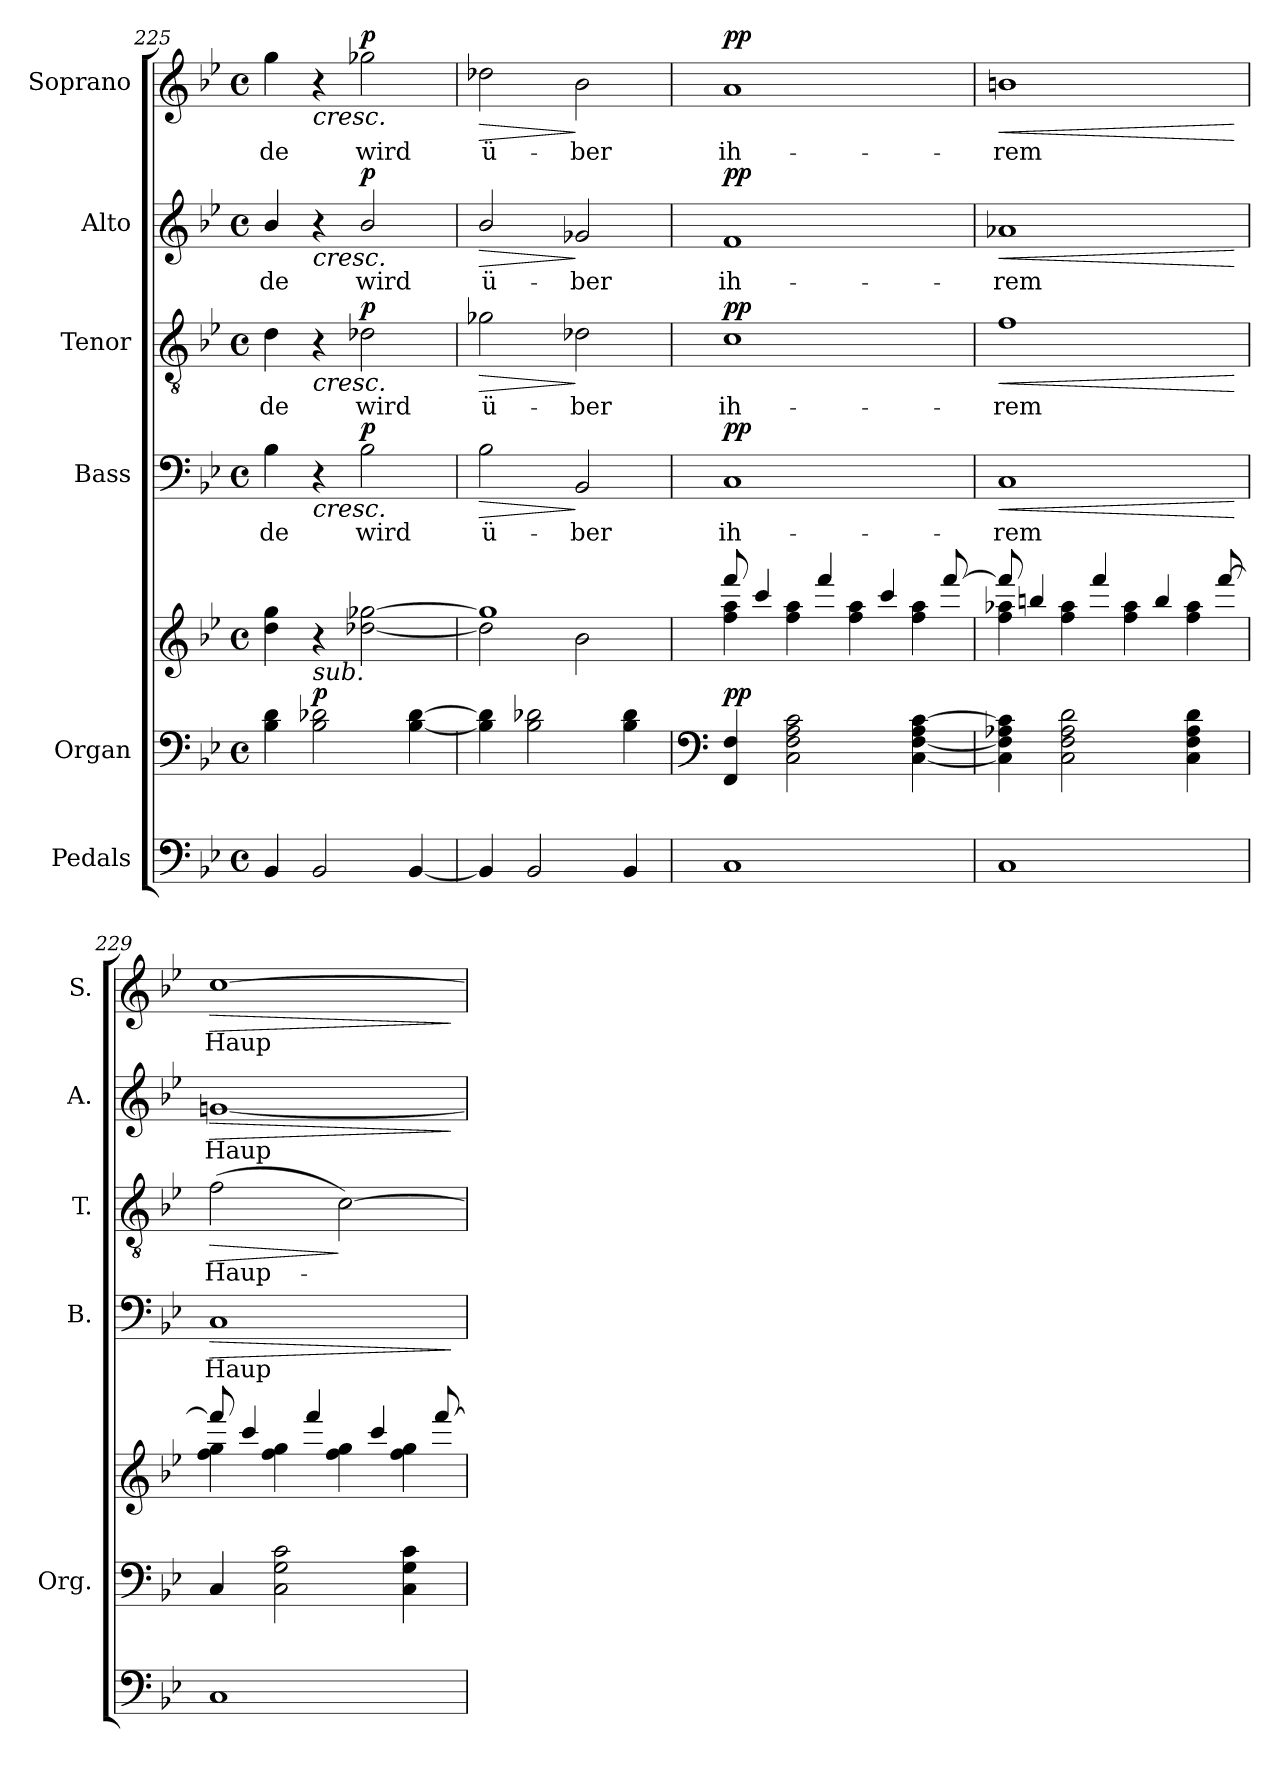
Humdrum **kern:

**kern	**kern	**kern	**dynam	**kern	**text	**dynam	**kern	**text	**dynam	**kern	**text	**dynam	**kern	**text	**dynam
*part6	*part5	*part5	*part5	*part4	*part4	*part4	*part3	*part3	*part3	*part2	*part2	*part2	*part1	*part1	*part1
*staff7	*staff6	*staff5	*staff5/6	*staff4	*staff4	*staff4	*staff3	*staff3	*staff3	*staff2	*staff2	*staff2	*staff1	*staff1	*staff1
*I"Pedals	*I"Organ	*	*	*I"Bass	*	*	*I"Tenor	*	*	*I"Alto	*	*	*I"Soprano	*	*
*	*I'Org.	*	*	*I'B.	*	*	*I'T.	*	*	*I'A.	*	*	*I'S.	*	*
*clefF4	*clefF4	*clefG2	*	*clefF4	*	*	*clefGv2	*	*	*clefG2	*	*	*clefG2	*	*
*	*	*	*	*	*	*	*ITrd7c12	*	*	*	*	*	*	*	*
*k[b-e-]	*k[b-e-]	*k[b-e-]	*	*k[b-e-]	*	*	*k[b-e-]	*	*	*k[b-e-]	*	*	*k[b-e-]	*	*
*B-:	*B-:	*B-:	*	*B-:	*	*	*B-:	*	*	*B-:	*	*	*B-:	*	*
*M4/4	*M4/4	*M4/4	*	*M4/4	*	*	*M4/4	*	*	*M4/4	*	*	*M4/4	*	*
*met(c)	*met(c)	*met(c)	*	*met(c)	*	*	*met(c)	*	*	*met(c)	*	*	*met(c)	*	*
=225	=225	=225	=225	=225	=225	=225	=225	=225	=225	=225	=225	=225	=225	=225	=225
!	!	!	!	!	!LO:LY:b:color=#000000	!	!	!	!	!	!	!	!	!	!
!	!	!	!	!	!	!	!	!LO:LY:b:color=#000000	!	!	!	!	!	!	!
!	!	!	!	!	!	!	!	!	!	!	!LO:LY:b:color=#000000	!	!	!	!
!	!	!	!	!	!	!	!	!	!	!	!	!	!	!LO:LY:b:color=#000000	!
4BB-i/	4B-i\ 4di	4ddi\ 4ggi	.	4B-i\	-de	.	4Di\	-de	.	4b-i/	-de	.	4ggi\	-de	.
!	!	!LO:TX:b:i:t=sub.	!	!	!	!	!	!	!	!	!	!	!	!	!
!	!	!	!	!	!	!LO:HP:b	!	!	!LO:HP:b	!	!	!LO:HP:b	!	!	!LO:HP:b
2BB-i/	2B-i\ 2d-Xi	4r	p	4r	.	<	4r	.	<	4r	.	<	4r	.	<
!	!	!	!	!	!LO:LY:b:color=#000000	!	!	!	!	!	!	!	!	!	!
!	!	!	!	!	!	!	!	!LO:LY:b:color=#000000	!	!	!	!	!	!	!
!	!	!	!	!	!	!	!	!	!	!	!LO:LY:b:color=#000000	!	!	!	!
!	!	!	!	!	!	!	!	!	!	!	!	!	!	!LO:LY:b:color=#000000	!
.	.	[2dd-Xi\ [2gg-Xi	.	2B-i\	wird	p	2D-Xi\	wird	p	2b-i/	wird	p	2gg-Xi\	wird	p
[4BB-i/	[4B-i\ [4d-i	.	.	.	.	.	.	.	.	.	.	.	.	.	.
.	.	.	.	.	.	[	.	.	[	.	.	[	.	.	[
=226	=226	=226	=226	=226	=226	=226	=226	=226	=226	=226	=226	=226	=226	=226	=226
*	*	*^	*	*	*	*	*	*	*	*	*	*	*	*	*
!	!	!	!	!	!	!LO:LY:b:color=#000000	!LO:HP:b	!	!	!	!	!	!	!	!	!
!	!	!	!	!	!	!	!	!	!LO:LY:b:color=#000000	!LO:HP:b	!	!	!	!	!	!
!	!	!	!	!	!	!	!	!	!	!	!	!LO:LY:b:color=#000000	!LO:HP:b	!	!	!
!	!	!	!	!	!	!	!	!	!	!	!	!	!	!	!LO:LY:b:color=#000000	!LO:HP:b
4BB-i/]	4B-i\] 4d-i]	1gg-i]	2dd-i\]	.	2B-i\	ü-	>	2G-Xi\	ü-	>	2b-i/	ü-	>	2dd-Xi\	ü-	>
2BB-i/	2B-i\ 2d-Xi	.	.	.	.	.	.	.	.	.	.	.	.	.	.	.
!	!	!	!	!	!	!LO:LY:b:color=#000000	!	!	!	!	!	!	!	!	!	!
!	!	!	!	!	!	!	!	!	!LO:LY:b:color=#000000	!	!	!	!	!	!	!
!	!	!	!	!	!	!	!	!	!	!	!	!LO:LY:b:color=#000000	!	!	!	!
!	!	!	!	!	!	!	!	!	!	!	!	!	!	!	!LO:LY:b:color=#000000	!
.	.	.	2b-i\	.	2BB-i/	-ber	]	2D-Xi\	-ber	]	2g-Xi/	-ber	]	2b-i\	-ber	]
4BB-i/	4B-i\ 4d-i	.	.	.	.	.	.	.	.	.	.	.	.	.	.	.
=227	=227	=227	=227	=227	=227	=227	=227	=227	=227	=227	=227	=227	=227	=227	=227	=227
*	*clefF4	*	*	*	*	*	*	*	*	*	*	*	*	*	*	*
!	!	!	!	!	!	!LO:LY:b:color=#000000	!	!	!	!	!	!	!	!	!	!
!	!	!	!	!	!	!	!	!	!LO:LY:b:color=#000000	!	!	!	!	!	!	!
!	!	!	!	!	!	!	!	!	!	!	!	!LO:LY:b:color=#000000	!	!	!	!
!	!	!	!	!	!	!	!	!	!	!	!	!	!	!	!LO:LY:b:color=#000000	!
1Ci	4FFi/ 4Fi	8fffi/	4ffi\ 4aai	pp	1Ci	ih-	pp	1Ci	ih-	pp	1fi	ih-	pp	1ai	ih-	pp
.	.	4ccci/	.	.	.	.	.	.	.	.	.	.	.	.	.	.
.	2Ci\ 2Fi 2Ai 2ci	.	4ffi\ 4aai	.	.	.	.	.	.	.	.	.	.	.	.	.
.	.	4fffi/	.	.	.	.	.	.	.	.	.	.	.	.	.	.
.	.	.	4ffi\ 4aai	.	.	.	.	.	.	.	.	.	.	.	.	.
.	.	4ccci/	.	.	.	.	.	.	.	.	.	.	.	.	.	.
.	[4Ci\ [4Fi 4Ai [4ci	.	4ffi\ 4aai	.	.	.	.	.	.	.	.	.	.	.	.	.
.	.	[8fffi/	.	.	.	.	.	.	.	.	.	.	.	.	.	.
=228	=228	=228	=228	=228	=228	=228	=228	=228	=228	=228	=228	=228	=228	=228	=228	=228
!	!	!	!	!	!	!LO:LY:b:color=#000000	!LO:HP:b	!	!	!	!	!	!	!	!	!
!	!	!	!	!	!	!	!	!	!LO:LY:b:color=#000000	!LO:HP:b	!	!	!	!	!	!
!	!	!	!	!	!	!	!	!	!	!	!	!LO:LY:b:color=#000000	!LO:HP:b	!	!	!
!	!	!	!	!	!	!	!	!	!	!	!	!	!	!	!LO:LY:b:color=#000000	!LO:HP:b
1Ci	4Ci\] 4Fi] 4A-Xi 4ci]	8fffi/]	4ffi\ 4aa-Xi	.	1Ci	-rem	<	1Fi	-rem	<	1a-Xi	-rem	<	1bni	-rem	<
.	.	4bbni/	.	.	.	.	.	.	.	.	.	.	.	.	.	.
.	2Ci\ 2Fi 2A-i 2di	.	4ffi\ 4aa-i	.	.	.	.	.	.	.	.	.	.	.	.	.
.	.	4fffi/	.	.	.	.	.	.	.	.	.	.	.	.	.	.
.	.	.	4ffi\ 4aa-i	.	.	.	.	.	.	.	.	.	.	.	.	.
.	.	4bbi/	.	.	.	.	.	.	.	.	.	.	.	.	.	.
.	4Ci\ 4Fi 4A-i 4di	.	4ffi\ 4aa-i	.	.	.	.	.	.	.	.	.	.	.	.	.
.	.	[8fffi/	.	.	.	.	.	.	.	.	.	.	.	.	.	.
*	*	*v	*v	*	*	*	*	*	*	*	*	*	*	*	*	*
.	.	.	.	.	.	[	.	.	[	.	.	[	.	.	[
!!LO:LB:g=z
=229	=229	=229	=229	=229	=229	=229	=229	=229	=229	=229	=229	=229	=229	=229	=229
*	*	*^	*	*	*	*	*	*	*	*	*	*	*	*	*
!	!	!	!	!	!	!LO:LY:b:color=#000000	!LO:HP:b	!	!	!	!	!	!	!	!	!
!	!	!	!	!	!	!	!	!	!LO:LY:b:color=#000000	!LO:HP:b	!	!	!	!	!	!
!	!	!	!	!	!	!	!	!	!	!	!	!LO:LY:b:color=#000000	!LO:HP:b	!	!	!
!	!	!	!	!	!	!	!	!	!	!	!	!	!	!	!LO:LY:b:color=#000000	!LO:HP:b
1Ci	4Ci/	8fffi/]	4ffi\ 4ggi	.	1Ci	Haup-	>	(2Fi\	Haup-	>	[1gni	Haup-	>	[1cci	Haup-	>
.	.	4ccci/	.	.	.	.	.	.	.	.	.	.	.	.	.	.
.	2Ci\ 2Gi 2ci	.	4ffi\ 4ggi	.	.	.	.	.	.	.	.	.	.	.	.	.
.	.	4fffi/	.	.	.	.	.	.	.	.	.	.	.	.	.	.
.	.	.	4ffi\ 4ggi	.	.	.	.	[2Ci\)	.	]	.	.	.	.	.	.
.	.	4ccci/	.	.	.	.	.	.	.	.	.	.	.	.	.	.
.	4Ci\ 4Gi 4ci	.	4ffi\ 4ggi	.	.	.	.	.	.	.	.	.	.	.	.	.
.	.	[8fffi/	.	.	.	.	.	.	.	.	.	.	.	.	.	.
*	*	*v	*v	*	*	*	*	*	*	*	*	*	*	*	*	*
.	.	.	.	.	.	]	.	.	.	.	.	]	.	.	]
=	=	=	=	=	=	=	=	=	=	=	=	=	=	=	=
*-	*-	*-	*-	*-	*-	*-	*-	*-	*-	*-	*-	*-	*-	*-	*-
